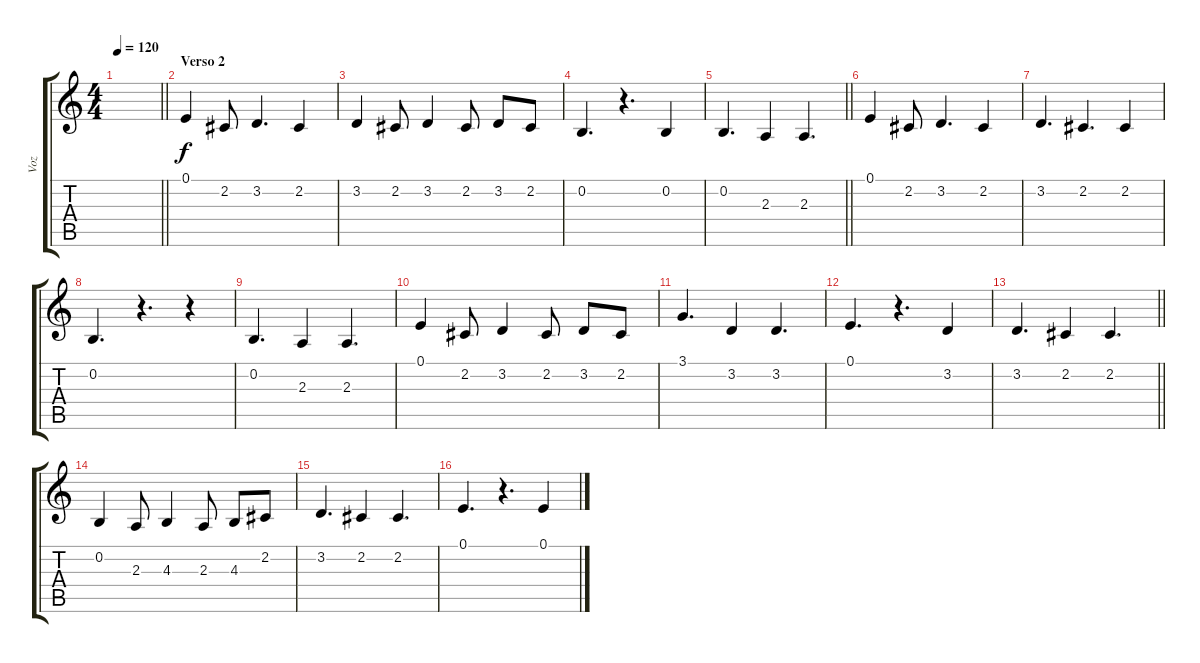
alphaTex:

\track ("Voz" "Voz") {instrument bassoon}
\staff {score tabs}
\tuning (E4 B3 G3 D3 A2 E2) {hide}
\ts (4 4)
\tempo 120
\clef g2
\barLineRight lightlight
\ks c
|
\section ("" "Verso 2")
0.1.4 2.2.8 3.2.4{d} 2.2.4 |
3.2.4 2.2.8 3.2.4 2.2.8 3.2.8 2.2.8 |
0.2.4{d} r.4{d} 0.2.4 |
\barLineRight lightlight
0.2.4{d} 2.3.4 2.3.4{d} |
0.1.4 2.2.8 3.2.4{d} 2.2.4 |
3.2.4{d} 2.2.4{d} 2.2.4 |
0.2.4{d} r.4{d} r.4 |
0.2.4{d} 2.3.4 2.3.4{d} |
0.1.4 2.2.8 3.2.4 2.2.8 3.2.8 2.2.8 |
3.1.4{d} 3.2.4 3.2.4{d} |
0.1.4{d} r.4{d} 3.2.4 |
\barLineRight lightlight
3.2.4{d} 2.2.4 2.2.4{d} |
0.2.4 2.3.8 4.3.4 2.3.8 4.3.8 2.2.8 |
3.2.4{d} 2.2.4 2.2.4{d} |
0.1.4{d} r.4{d} 0.1.4
